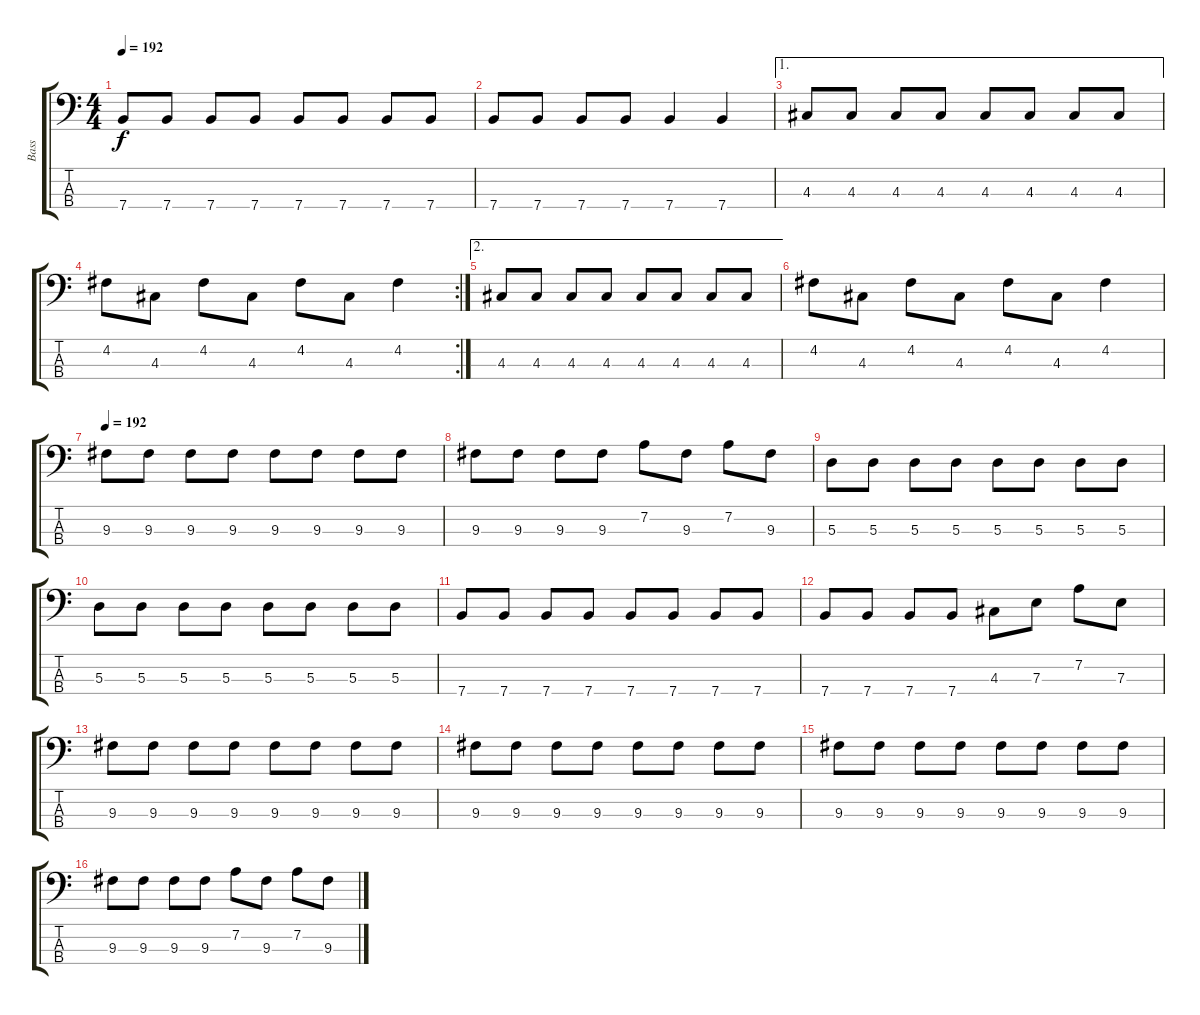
\track ("Bass" "Bass") {instrument electricbassfinger}
\staff {score tabs}
\tuning (G2 D2 A1 E1) {hide}
\ts (4 4)
\tempo 192
\clef f4
\ks c
7.4.8{dy f} 7.4.8 7.4.8 7.4.8 7.4.8 7.4.8 7.4.8 7.4.8 |
7.4.8 7.4.8 7.4.8 7.4.8 7.4.4 7.4.4 |
\ae 1
4.3.8 4.3.8 4.3.8 4.3.8 4.3.8 4.3.8 4.3.8 4.3.8 |
\rc 2
4.2.8 4.3.8 4.2.8 4.3.8 4.2.8 4.3.8 4.2.4 |
\ae 2
4.3.8 4.3.8 4.3.8 4.3.8 4.3.8 4.3.8 4.3.8 4.3.8 |
4.2.8 4.3.8 4.2.8 4.3.8 4.2.8 4.3.8 4.2.4 |
\tempo 192
9.3.8 9.3.8 9.3.8 9.3.8 9.3.8 9.3.8 9.3.8 9.3.8 |
9.3.8 9.3.8 9.3.8 9.3.8 7.2.8 9.3.8 7.2.8 9.3.8 |
5.3.8 5.3.8 5.3.8 5.3.8 5.3.8 5.3.8 5.3.8 5.3.8 |
5.3.8 5.3.8 5.3.8 5.3.8 5.3.8 5.3.8 5.3.8 5.3.8 |
7.4.8 7.4.8 7.4.8 7.4.8 7.4.8 7.4.8 7.4.8 7.4.8 |
7.4.8 7.4.8 7.4.8 7.4.8 4.3.8 7.3.8 7.2.8 7.3.8 |
9.3.8 9.3.8 9.3.8 9.3.8 9.3.8 9.3.8 9.3.8 9.3.8 |
9.3.8 9.3.8 9.3.8 9.3.8 9.3.8 9.3.8 9.3.8 9.3.8 |
9.3.8 9.3.8 9.3.8 9.3.8 9.3.8 9.3.8 9.3.8 9.3.8 |
9.3.8 9.3.8 9.3.8 9.3.8 7.2.8 9.3.8 7.2.8 9.3.8
